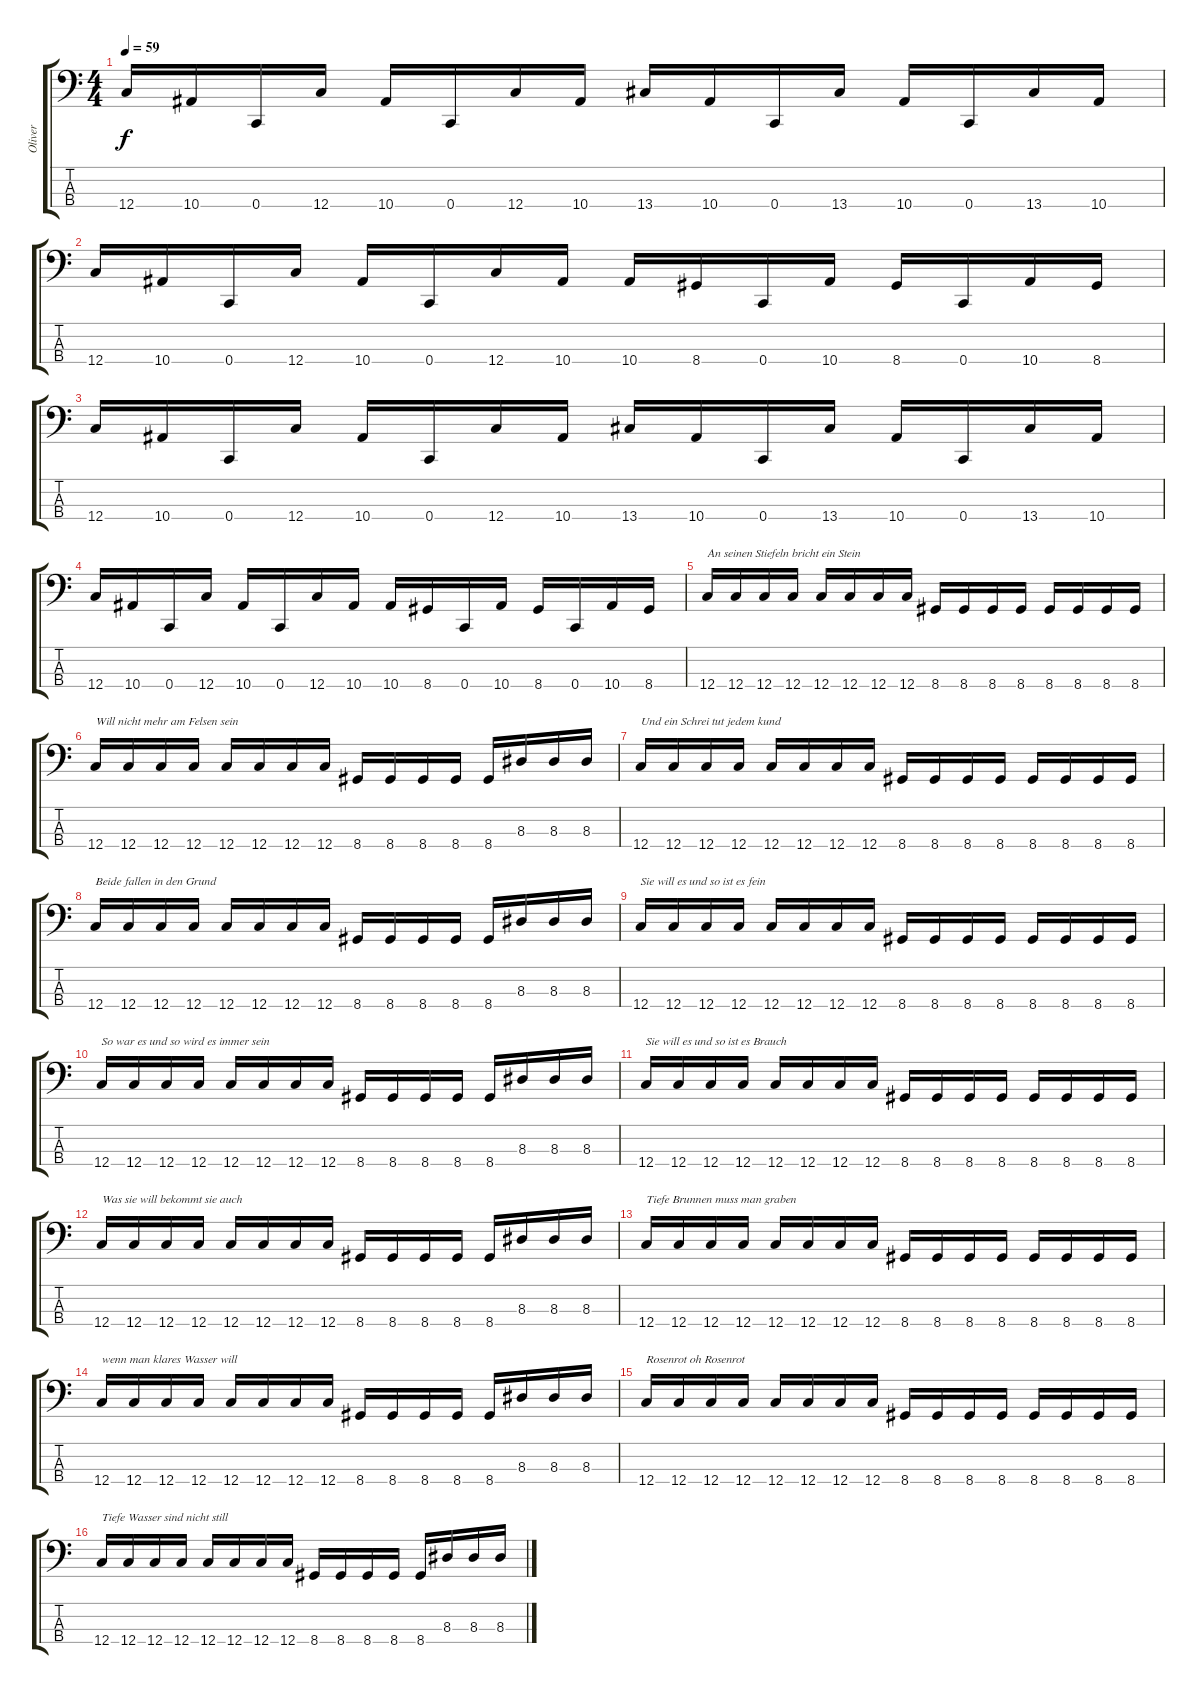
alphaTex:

\track ("Oliver" "Oliver") {instrument electricbassfinger}
\staff {score tabs}
\tuning (F2 C2 G1 C1) {hide}
\ts (4 4)
\tempo 59
\clef f4
\ks c
12.4.16{dy f} 10.4.16 0.4.16 12.4.16 10.4.16 0.4.16 12.4.16 10.4.16 13.4.16 10.4.16 0.4.16 13.4.16 10.4.16 0.4.16 13.4.16 10.4.16 |
12.4.16 10.4.16 0.4.16 12.4.16 10.4.16 0.4.16 12.4.16 10.4.16 10.4.16 8.4.16 0.4.16 10.4.16 8.4.16 0.4.16 10.4.16 8.4.16 |
12.4.16 10.4.16 0.4.16 12.4.16 10.4.16 0.4.16 12.4.16 10.4.16 13.4.16 10.4.16 0.4.16 13.4.16 10.4.16 0.4.16 13.4.16 10.4.16 |
12.4.16 10.4.16 0.4.16 12.4.16 10.4.16 0.4.16 12.4.16 10.4.16 10.4.16 8.4.16 0.4.16 10.4.16 8.4.16 0.4.16 10.4.16 8.4.16 |
12.4.16{txt "An seinen Stiefeln bricht ein Stein"} 12.4.16 12.4.16 12.4.16 12.4.16 12.4.16 12.4.16 12.4.16 8.4.16 8.4.16 8.4.16 8.4.16 8.4.16 8.4.16 8.4.16 8.4.16 |
12.4.16{txt "Will nicht mehr am Felsen sein"} 12.4.16 12.4.16 12.4.16 12.4.16 12.4.16 12.4.16 12.4.16 8.4.16 8.4.16 8.4.16 8.4.16 8.4.16 8.3.16 8.3.16 8.3.16 |
12.4.16{txt "Und ein Schrei tut jedem kund"} 12.4.16 12.4.16 12.4.16 12.4.16 12.4.16 12.4.16 12.4.16 8.4.16 8.4.16 8.4.16 8.4.16 8.4.16 8.4.16 8.4.16 8.4.16 |
12.4.16{txt "Beide fallen in den Grund"} 12.4.16 12.4.16 12.4.16 12.4.16 12.4.16 12.4.16 12.4.16 8.4.16 8.4.16 8.4.16 8.4.16 8.4.16 8.3.16 8.3.16 8.3.16 |
12.4.16{txt "Sie will es und so ist es fein"} 12.4.16 12.4.16 12.4.16 12.4.16 12.4.16 12.4.16 12.4.16 8.4.16 8.4.16 8.4.16 8.4.16 8.4.16 8.4.16 8.4.16 8.4.16 |
12.4.16{txt "So war es und so wird es immer sein"} 12.4.16 12.4.16 12.4.16 12.4.16 12.4.16 12.4.16 12.4.16 8.4.16 8.4.16 8.4.16 8.4.16 8.4.16 8.3.16 8.3.16 8.3.16 |
12.4.16{txt "Sie will es und so ist es Brauch"} 12.4.16 12.4.16 12.4.16 12.4.16 12.4.16 12.4.16 12.4.16 8.4.16 8.4.16 8.4.16 8.4.16 8.4.16 8.4.16 8.4.16 8.4.16 |
12.4.16{txt "Was sie will bekommt sie auch"} 12.4.16 12.4.16 12.4.16 12.4.16 12.4.16 12.4.16 12.4.16 8.4.16 8.4.16 8.4.16 8.4.16 8.4.16 8.3.16 8.3.16 8.3.16 |
12.4.16{txt "Tiefe Brunnen muss man graben"} 12.4.16 12.4.16 12.4.16 12.4.16 12.4.16 12.4.16 12.4.16 8.4.16 8.4.16 8.4.16 8.4.16 8.4.16 8.4.16 8.4.16 8.4.16 |
12.4.16{txt "wenn man klares Wasser will"} 12.4.16 12.4.16 12.4.16 12.4.16 12.4.16 12.4.16 12.4.16 8.4.16 8.4.16 8.4.16 8.4.16 8.4.16 8.3.16 8.3.16 8.3.16 |
12.4.16{txt "Rosenrot oh Rosenrot"} 12.4.16 12.4.16 12.4.16 12.4.16 12.4.16 12.4.16 12.4.16 8.4.16 8.4.16 8.4.16 8.4.16 8.4.16 8.4.16 8.4.16 8.4.16 |
12.4.16{txt "Tiefe Wasser sind nicht still"} 12.4.16 12.4.16 12.4.16 12.4.16 12.4.16 12.4.16 12.4.16 8.4.16 8.4.16 8.4.16 8.4.16 8.4.16 8.3.16 8.3.16 8.3.16
